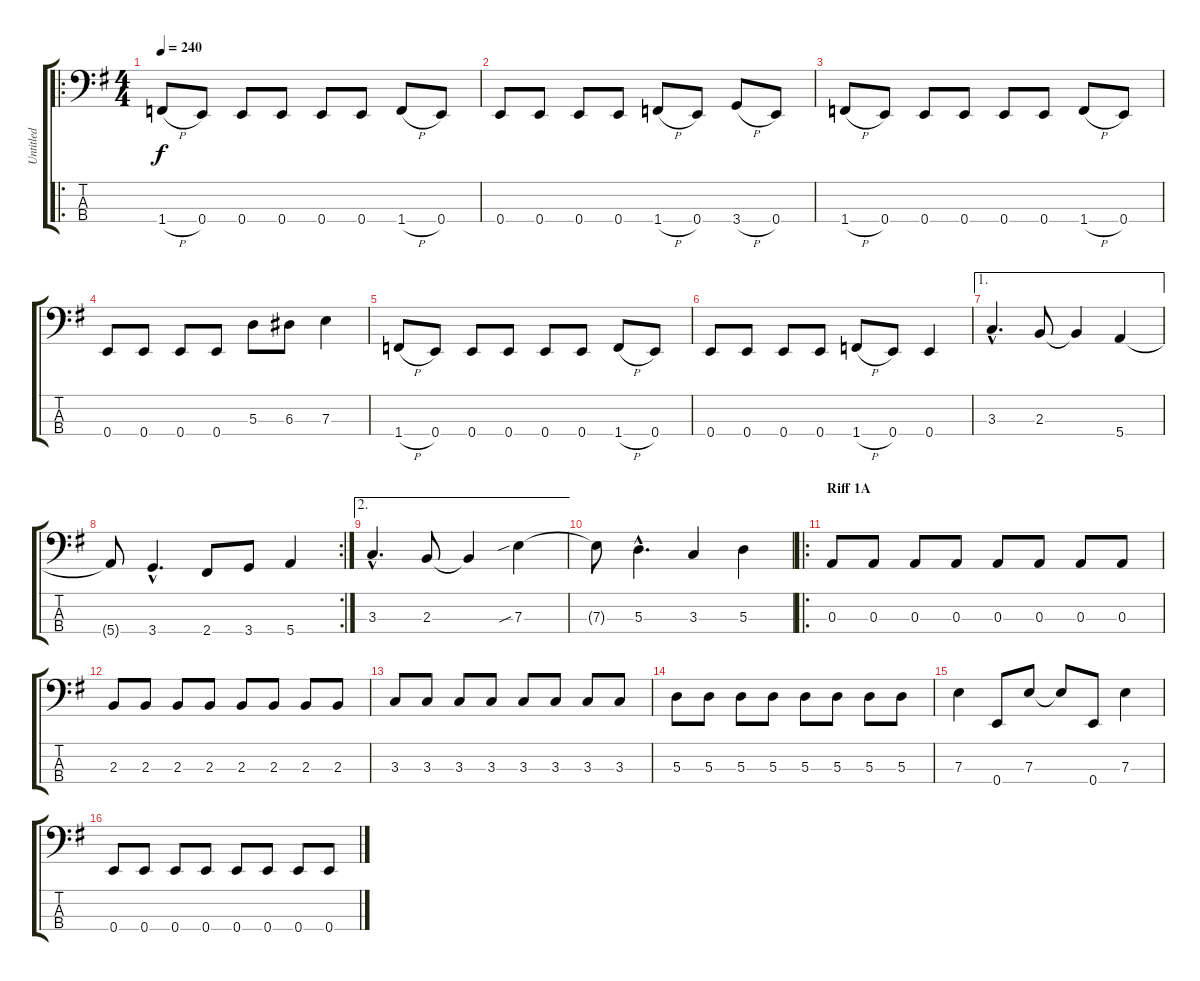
\track ("Untitled" "Untitled") {instrument electricbassfinger}
\staff {score tabs}
\tuning (G2 D2 A1 E1) {hide}
\ro
\ts (4 4)
\tempo 240
\clef f4
\ks g
1.4{h}.8{dy f} 0.4.8 0.4.8 0.4.8 0.4.8 0.4.8 1.4{h}.8 0.4.8 |
0.4.8 0.4.8 0.4.8 0.4.8 1.4{h}.8 0.4.8 3.4{h}.8 0.4.8 |
1.4{h}.8 0.4.8 0.4.8 0.4.8 0.4.8 0.4.8 1.4{h}.8 0.4.8 |
0.4.8 0.4.8 0.4.8 0.4.8 5.3.8 6.3.8 7.3.4 |
1.4{h}.8 0.4.8 0.4.8 0.4.8 0.4.8 0.4.8 1.4{h}.8 0.4.8 |
0.4.8 0.4.8 0.4.8 0.4.8 1.4{h}.8 0.4.8 0.4.4 |
\ae 1
3.3{hac}.4{d} 2.3.8 2.3{t}.4 5.4.4 |
\rc 2
5.4{t}.8 3.4{hac}.4{d} 2.4.8 3.4.8 5.4.4 |
\ae 2
3.3{hac}.4{d} 2.3.8 2.3{t}.4 7.3{sib}.4 |
7.3{t}.8 5.3{hac}.4{d} 3.3.4 5.3.4 |
\ro
\section ("" "Riff 1A")
0.3.8 0.3.8 0.3.8 0.3.8 0.3.8 0.3.8 0.3.8 0.3.8 |
2.3.8 2.3.8 2.3.8 2.3.8 2.3.8 2.3.8 2.3.8 2.3.8 |
3.3.8 3.3.8 3.3.8 3.3.8 3.3.8 3.3.8 3.3.8 3.3.8 |
5.3.8 5.3.8 5.3.8 5.3.8 5.3.8 5.3.8 5.3.8 5.3.8 |
7.3.4 0.4.8 7.3.8 7.3{t}.8 0.4.8 7.3.4 |
0.4.8 0.4.8 0.4.8 0.4.8 0.4.8 0.4.8 0.4.8 0.4.8
